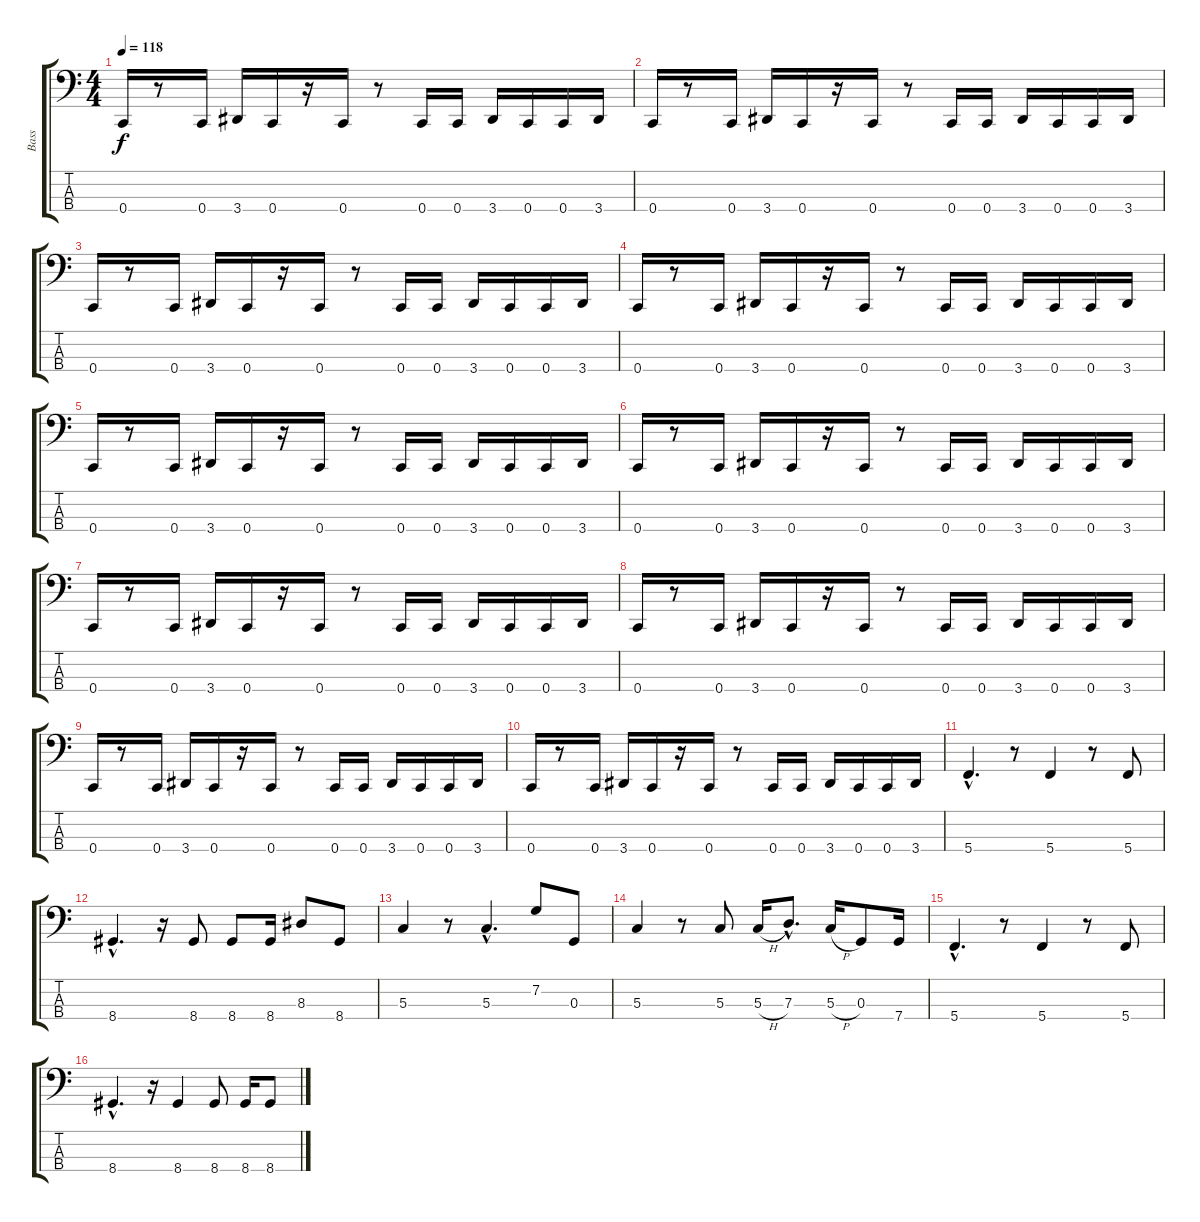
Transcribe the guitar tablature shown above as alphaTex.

\track ("Bass" "Bass") {instrument electricbassfinger}
\staff {score tabs}
\tuning (F2 C2 G1 C1) {hide}
\ts (4 4)
\tempo 118
\clef f4
\ks c
0.4.16{dy f} r.8 0.4.16 3.4.16 0.4.16 r.16 0.4.16 r.8 0.4.16 0.4.16 3.4.16 0.4.16 0.4.16 3.4.16 |
0.4.16 r.8 0.4.16 3.4.16 0.4.16 r.16 0.4.16 r.8 0.4.16 0.4.16 3.4.16 0.4.16 0.4.16 3.4.16 |
0.4.16 r.8 0.4.16 3.4.16 0.4.16 r.16 0.4.16 r.8 0.4.16 0.4.16 3.4.16 0.4.16 0.4.16 3.4.16 |
0.4.16 r.8 0.4.16 3.4.16 0.4.16 r.16 0.4.16 r.8 0.4.16 0.4.16 3.4.16 0.4.16 0.4.16 3.4.16 |
0.4.16 r.8 0.4.16 3.4.16 0.4.16 r.16 0.4.16 r.8 0.4.16 0.4.16 3.4.16 0.4.16 0.4.16 3.4.16 |
0.4.16 r.8 0.4.16 3.4.16 0.4.16 r.16 0.4.16 r.8 0.4.16 0.4.16 3.4.16 0.4.16 0.4.16 3.4.16 |
0.4.16 r.8 0.4.16 3.4.16 0.4.16 r.16 0.4.16 r.8 0.4.16 0.4.16 3.4.16 0.4.16 0.4.16 3.4.16 |
0.4.16 r.8 0.4.16 3.4.16 0.4.16 r.16 0.4.16 r.8 0.4.16 0.4.16 3.4.16 0.4.16 0.4.16 3.4.16 |
0.4.16 r.8 0.4.16 3.4.16 0.4.16 r.16 0.4.16 r.8 0.4.16 0.4.16 3.4.16 0.4.16 0.4.16 3.4.16 |
0.4.16 r.8 0.4.16 3.4.16 0.4.16 r.16 0.4.16 r.8 0.4.16 0.4.16 3.4.16 0.4.16 0.4.16 3.4.16 |
5.4{hac}.4{d} r.8 5.4.4 r.8 5.4.8 |
8.4{hac}.4{d} r.16 8.4.8 8.4.8 8.4.16 8.3.8 8.4.8 |
5.3.4 r.8 5.3{hac}.4{d} 7.2.8 0.3.8 |
5.3.4 r.8 5.3.8 5.3{h}.16 7.3{hac}.8{d} 5.3{h}.16 0.3.8 7.4.16 |
5.4{hac}.4{d} r.8 5.4.4 r.8 5.4.8 |
8.4{hac}.4{d} r.16 8.4.4 8.4.8 8.4.16 8.4.8
